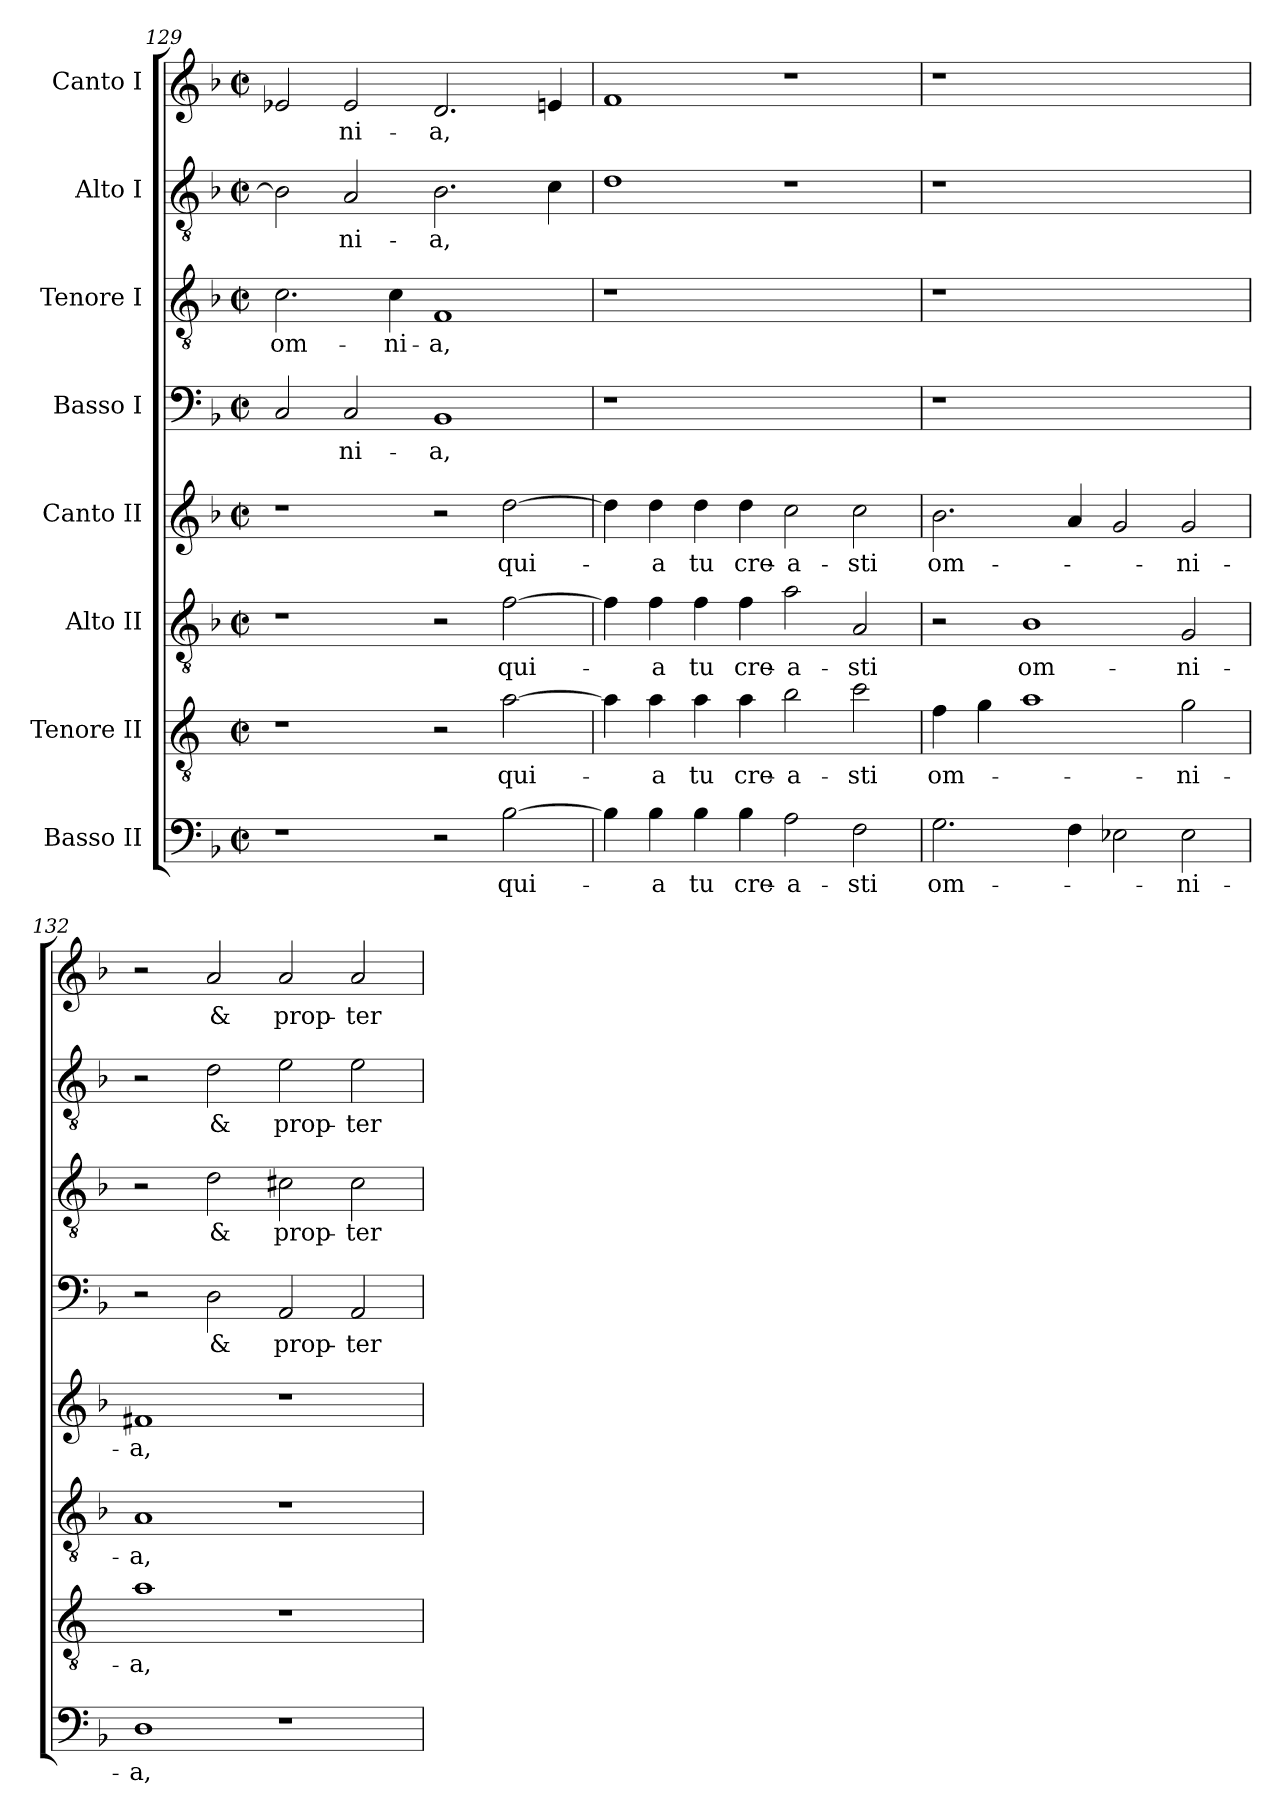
**kern	**text	**kern	**text	**kern	**text	**kern	**text	**kern	**text	**kern	**text	**kern	**text	**kern	**text
*part8	*part8	*part7	*part7	*part6	*part6	*part5	*part5	*part4	*part4	*part3	*part3	*part2	*part2	*part1	*part1
*staff8	*staff8	*staff7	*staff7	*staff6	*staff6	*staff5	*staff5	*staff4	*staff4	*staff3	*staff3	*staff2	*staff2	*staff1	*staff1
*I"Basso II	*	*I"Tenore II	*	*I"Alto II	*	*I"Canto II	*	*I"Basso I	*	*I"Tenore I	*	*I"Alto I	*	*I"Canto I	*
*clefF4	*	*clefGv2	*	*clefGv2	*	*clefG2	*	*clefF4	*	*clefGv2	*	*clefGv2	*	*clefG2	*
*	*	*ITrd4c7	*	*	*	*	*	*	*	*	*	*	*	*	*
*k[b-]	*	*k[b-]	*	*k[b-]	*	*k[b-]	*	*k[b-]	*	*k[b-]	*	*k[b-]	*	*k[b-]	*
*d:	*	*d:	*	*d:	*	*d:	*	*d:	*	*d:	*	*d:	*	*d:	*
*M2/2	*	*M2/2	*	*M2/2	*	*M2/2	*	*M2/2	*	*M2/2	*	*M2/2	*	*M2/2	*
*met(c|)	*	*met(c|)	*	*met(c|)	*	*met(c|)	*	*met(c|)	*	*met(c|)	*	*met(c|)	*	*met(c|)	*
=129	=129	=129	=129	=129	=129	=129	=129	=129	=129	=129	=129	=129	=129	=129	=129
!	!	!	!	!	!	!	!	!	!	!	!LO:LY:b	!	!	!	!
1r	.	1r	.	1r	.	1r	.	2C/	.	2.c\	om-	2B-\]	.	2e-X/	.
!	!	!	!	!	!	!	!	!	!LO:LY:b	!	!	!	!LO:LY:b	!	!LO:LY:b
.	.	.	.	.	.	.	.	2C/	-ni-	.	.	2A/	-ni-	2e-/	-ni-
!	!	!	!	!	!	!	!	!	!	!	!LO:LY:b	!	!	!	!
.	.	.	.	.	.	.	.	.	.	4c\	-ni-	.	.	.	.
!	!	!	!	!	!	!	!	!	!LO:LY:b	!	!LO:LY:b	!	!LO:LY:b	!	!LO:LY:b
2r	.	2r	.	2r	.	2r	.	1BB-	-a,	1F	-a,	2.B-\	-a,	2.d/	-a,
!	!LO:LY:b	!	!LO:LY:b	!	!LO:LY:b	!	!LO:LY:b	!	!	!	!	!	!	!	!
[2B-\	qui-	[2d\	qui-	[2f\	qui-	[2dd\	qui-	.	.	.	.	.	.	.	.
.	.	.	.	.	.	.	.	.	.	.	.	4c\	.	4en/	.
!!LO:LB:g=z
=130	=130	=130	=130	=130	=130	=130	=130	=130	=130	=130	=130	=130	=130	=130	=130
4B-\]	.	4d\]	.	4f\]	.	4dd\]	.	1r	.	1r	.	1d	.	1f	.
!	!LO:LY:b	!	!LO:LY:b	!	!LO:LY:b	!	!LO:LY:b	!	!	!	!	!	!	!	!
4B-\	-a	4d\	-a	4f\	-a	4dd\	-a	.	.	.	.	.	.	.	.
!	!LO:LY:b	!	!LO:LY:b	!	!LO:LY:b	!	!LO:LY:b	!	!	!	!	!	!	!	!
4B-\	tu	4d\	tu	4f\	tu	4dd\	tu	.	.	.	.	.	.	.	.
!	!LO:LY:b	!	!LO:LY:b	!	!LO:LY:b	!	!LO:LY:b	!	!	!	!	!	!	!	!
4B-\	cre-	4d\	cre-	4f\	cre-	4dd\	cre-	.	.	.	.	.	.	.	.
!	!LO:LY:b	!	!LO:LY:b	!	!LO:LY:b	!	!LO:LY:b	!	!	!	!	!	!	!	!
2A\	-a-	2e\	-a-	2a\	-a-	2cc\	-a-	1ryy	.	1ryy	.	1r	.	1r	.
!	!LO:LY:b	!	!LO:LY:b	!	!LO:LY:b	!	!LO:LY:b	!	!	!	!	!	!	!	!
2F\	-sti	2f\	-sti	2A/	-sti	2cc\	-sti	.	.	.	.	.	.	.	.
=131	=131	=131	=131	=131	=131	=131	=131	=131	=131	=131	=131	=131	=131	=131	=131
!	!LO:LY:b	!	!LO:LY:b	!	!	!	!LO:LY:b	!	!	!	!	!	!	!	!
2.G\	om-	4B-\	om-	2r	.	2.b-\	om-	1r	.	1r	.	1r	.	1r	.
.	.	4c\	.	.	.	.	.	.	.	.	.	.	.	.	.
!	!	!	!	!	!LO:LY:b	!	!	!	!	!	!	!	!	!	!
.	.	1d	.	1B-	om-	.	.	.	.	.	.	.	.	.	.
4F\	.	.	.	.	.	4a/	.	.	.	.	.	.	.	.	.
2E-X\	.	.	.	.	.	2g/	.	1ryy	.	1ryy	.	1ryy	.	1ryy	.
!	!LO:LY:b	!	!LO:LY:b	!	!LO:LY:b	!	!LO:LY:b	!	!	!	!	!	!	!	!
2E-\	-ni-	2c\	-ni-	2G/	-ni-	2g/	-ni-	.	.	.	.	.	.	.	.
=132	=132	=132	=132	=132	=132	=132	=132	=132	=132	=132	=132	=132	=132	=132	=132
!	!LO:LY:b	!	!LO:LY:b	!	!LO:LY:b	!	!LO:LY:b	!	!	!	!	!	!	!	!
1D	-a,	1d	-a,	1A	-a,	1f#X	-a,	2r	.	2r	.	2r	.	2r	.
!	!	!	!	!	!	!	!	!	!LO:LY:b	!	!LO:LY:b	!	!LO:LY:b	!	!LO:LY:b
.	.	.	.	.	.	.	.	2D\	&	2d\	&	2d\	&	2a/	&
!	!	!	!	!	!	!	!	!	!LO:LY:b	!	!LO:LY:b	!	!LO:LY:b	!	!LO:LY:b
1r	.	1r	.	1r	.	1r	.	2AA/	prop-	2c#X\	prop-	2e\	prop-	2a/	prop-
!	!	!	!	!	!	!	!	!	!LO:LY:b	!	!LO:LY:b	!	!LO:LY:b	!	!LO:LY:b
.	.	.	.	.	.	.	.	2AA/	-ter	2c#\	-ter	2e\	-ter	2a/	-ter
=	=	=	=	=	=	=	=	=	=	=	=	=	=	=	=
*-	*-	*-	*-	*-	*-	*-	*-	*-	*-	*-	*-	*-	*-	*-	*-
